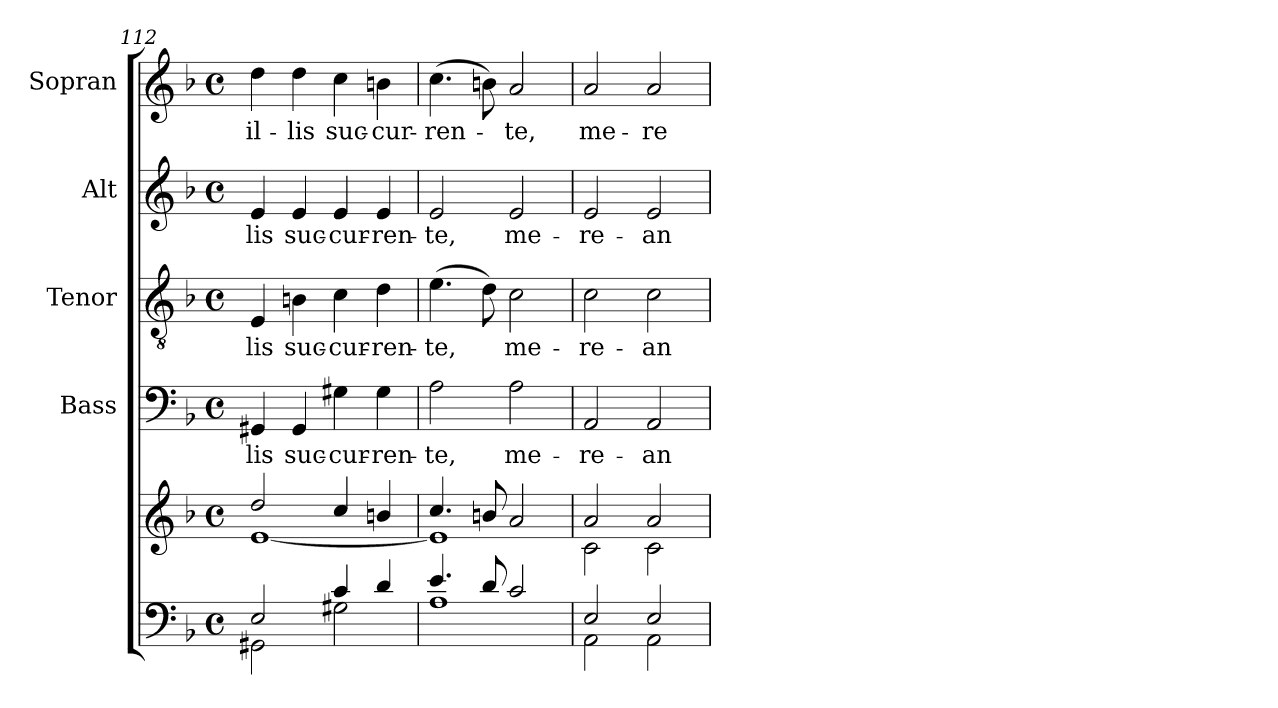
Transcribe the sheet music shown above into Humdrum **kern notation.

**kern	**kern	**kern	**text	**kern	**text	**kern	**text	**kern	**text
*part5	*part5	*part4	*part4	*part3	*part3	*part2	*part2	*part1	*part1
*staff6	*staff5	*staff4	*staff4	*staff3	*staff3	*staff2	*staff2	*staff1	*staff1
*	*	*I"Bass	*	*I"Tenor	*	*I"Alt	*	*I"Sopran	*
*	*	*I'B.	*	*I'T.	*	*I'A.	*	*I'S.	*
*clefF4	*clefG2	*clefF4	*	*clefGv2	*	*clefG2	*	*clefG2	*
*k[b-]	*k[b-]	*k[b-]	*	*k[b-]	*	*k[b-]	*	*k[b-]	*
*F:	*F:	*F:	*	*F:	*	*F:	*	*F:	*
*M4/4	*M4/4	*M4/4	*	*M4/4	*	*M4/4	*	*M4/4	*
*met(c)	*met(c)	*met(c)	*	*met(c)	*	*met(c)	*	*met(c)	*
=112	=112	=112	=112	=112	=112	=112	=112	=112	=112
*^	*^	*	*	*	*	*	*	*	*
!	!	!	!	!	!LO:LY:b	!	!LO:LY:b	!	!LO:LY:b	!	!LO:LY:b
2E/	2GG#X\	2dd/	[<1e	4GG#X/	-lis	4E/	-lis	4e/	-lis	4dd\	il-
!	!	!	!	!	!LO:LY:b	!	!LO:LY:b	!	!LO:LY:b	!	!LO:LY:b
.	.	.	.	4GG#/	suc-	4Bn\	suc-	4e/	suc-	4dd\	-lis
!	!	!	!	!	!LO:LY:b	!	!LO:LY:b	!	!LO:LY:b	!	!LO:LY:b
4c/	2G#X\	4cc/	.	4G#X\	-cur-	4c\	-cur-	4e/	-cur-	4cc\	suc-
!	!	!	!	!	!LO:LY:b	!	!LO:LY:b	!	!LO:LY:b	!	!LO:LY:b
4d/	.	4bn/	.	4G#\	-ren-	4d\	-ren-	4e/	-ren-	4bn\	-cur-
!!LO:PB:g=z
=113	=113	=113	=113	=113	=113	=113	=113	=113	=113	=113	=113
!	!	!	!	!	!LO:LY:b	!	!LO:LY:b	!	!LO:LY:b	!	!LO:LY:b
4.e/	1A	4.cc/	1e]	2A\	-te,	(>4.e\	-te,	2e/	-te,	(>4.cc\	-ren-
8d/	.	8bn/	.	.	.	8d\)	.	.	.	8bn\)	.
!	!	!	!	!	!LO:LY:b	!	!LO:LY:b	!	!LO:LY:b	!	!LO:LY:b
2c/	.	2a/	.	2A\	me-	2c\	me-	2e/	me-	2a/	-te,
=114	=114	=114	=114	=114	=114	=114	=114	=114	=114	=114	=114
!	!	!	!	!	!LO:LY:b	!	!LO:LY:b	!	!LO:LY:b	!	!LO:LY:b
2E/	2AA\	2a/	2c\	2AA/	-re-	2c\	-re-	2e/	-re-	2a/	me-
!	!	!	!	!	!LO:LY:b	!	!LO:LY:b	!	!LO:LY:b	!	!LO:LY:b
2E/	2AA\	2a/	2c\	2AA/	-an-	2c\	-an-	2e/	-an-	2a/	-re-
*v	*v	*	*	*	*	*	*	*	*	*	*
*	*v	*v	*	*	*	*	*	*	*	*
=	=	=	=	=	=	=	=	=	=
*-	*-	*-	*-	*-	*-	*-	*-	*-	*-
